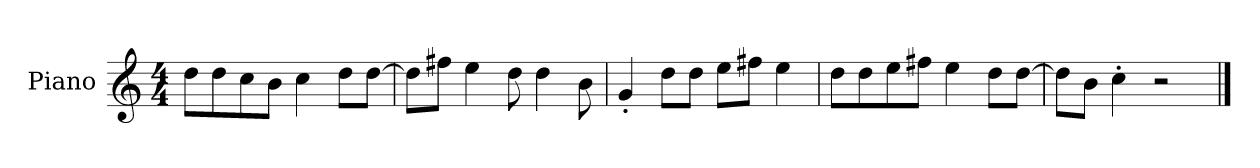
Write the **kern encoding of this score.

**kern
*part1
*staff1
*I"Piano
*I'P-no
*clefG2
*k[]
*M4/4
*MM90
=1
8dd\L
8dd\
8cc\
8b\J
4cc\
8dd\L
[8dd\J
=2
8dd\L]
8ff#X\J
4ee\
8dd\
4dd\
8b\
=3
4g'/
8dd\L
8dd\J
8ee\L
8ff#X\J
4ee\
=4
8dd\L
8dd\
8ee\
8ff#X\J
4ee\
8dd\L
[8dd\J
=5
8dd\L]
8b\J
4cc'\
2r
==
*-
